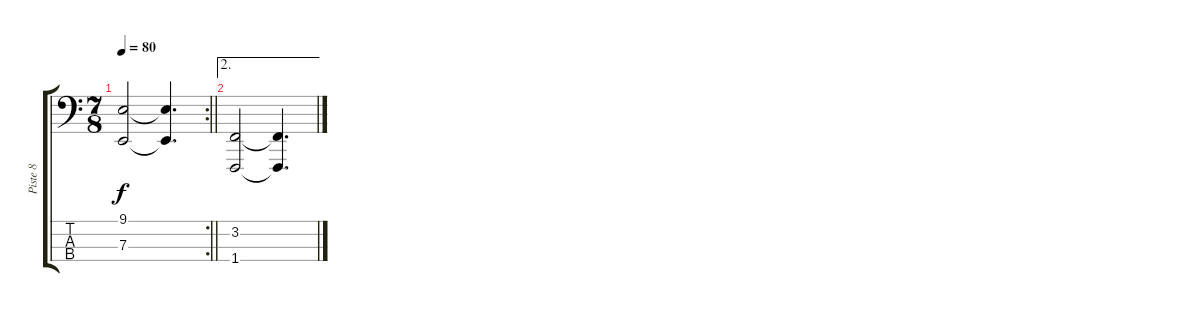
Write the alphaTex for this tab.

\track ("Piste 8" "Piste 8") {instrument lead8bassandlead}
\staff {score tabs}
\tuning (G2 D2 A1 E1) {hide}
\rc 2
\ts (7 8)
\tempo 80
\clef f4
\barLineRight lightlight
\ks c
(9.1 7.3).2{dy f volume 3} (9.1{t} 7.3{t}).4{d} |
\ae 2
(3.2 1.4).2 (3.2{t} 1.4{t}).4{d}
